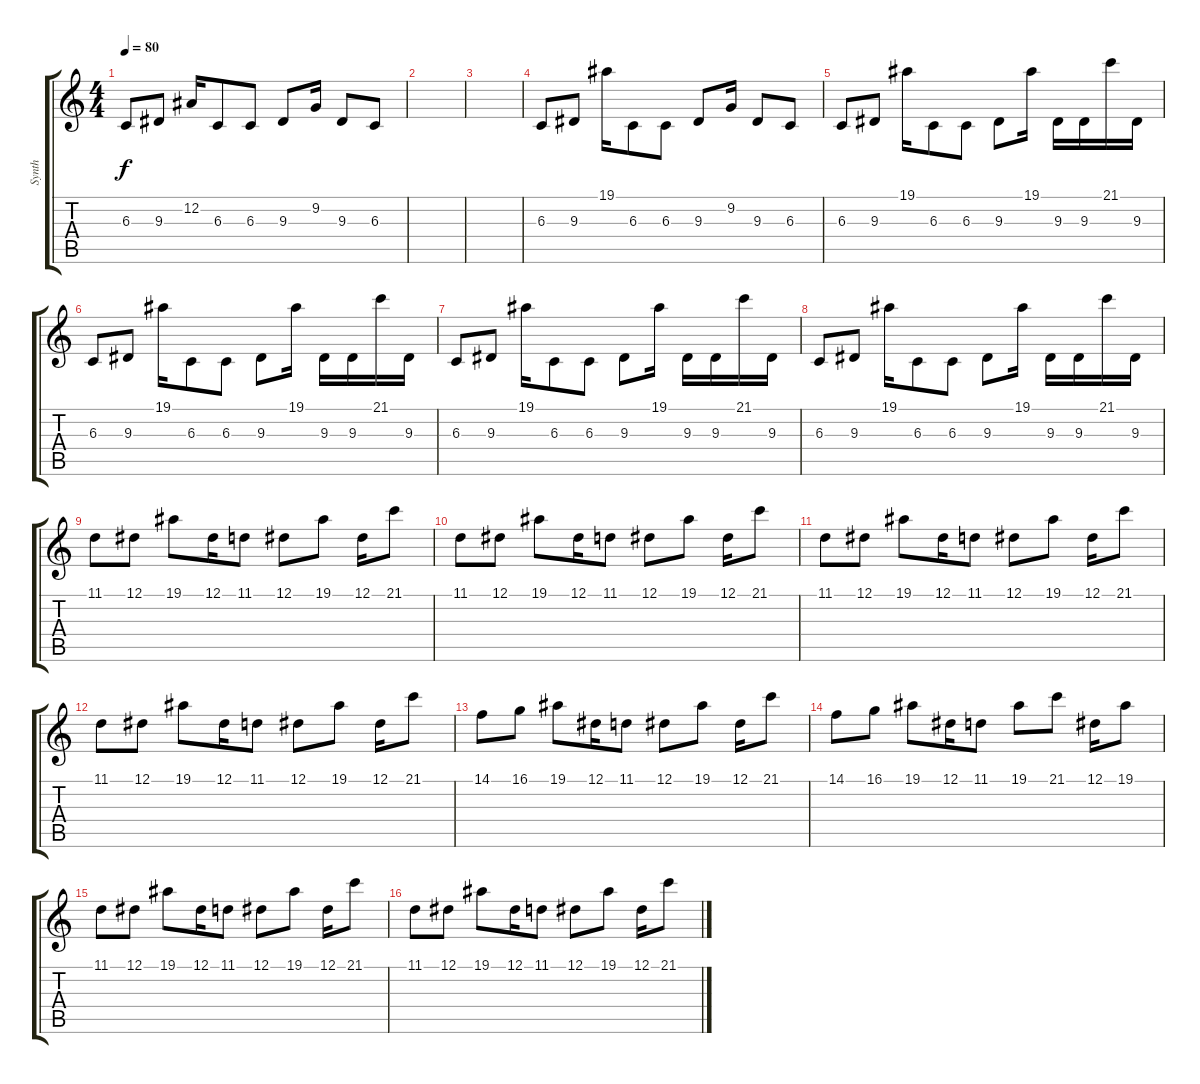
\track ("Synth" "Synth") {instrument drawbarorgan}
\staff {score tabs}
\tuning (Eb4 Bb3 Gb3 Db3 Ab2 Eb2) {hide}
\ts (4 4)
\tempo 80
\clef g2
\ks c
6.3.8{dy f} 9.3.8 12.2.16 6.3.8 6.3.8 9.3.8 9.2.16 9.3.8 6.3.8 |
|
|
6.3.8 9.3.8 19.1.16 6.3.8 6.3.8 9.3.8 9.2.16 9.3.8 6.3.8 |
6.3.8 9.3.8 19.1.16 6.3.8 6.3.8 9.3.8 19.1.16 9.3.16 9.3.16 21.1.16 9.3.16 |
6.3.8 9.3.8 19.1.16 6.3.8 6.3.8 9.3.8 19.1.16 9.3.16 9.3.16 21.1.16 9.3.16 |
6.3.8 9.3.8 19.1.16 6.3.8 6.3.8 9.3.8 19.1.16 9.3.16 9.3.16 21.1.16 9.3.16 |
6.3.8 9.3.8 19.1.16 6.3.8 6.3.8 9.3.8 19.1.16 9.3.16 9.3.16 21.1.16 9.3.16 |
11.1.8 12.1.8 19.1.8 12.1.16 11.1.8 12.1.8 19.1.8 12.1.16 21.1.8 |
11.1.8 12.1.8 19.1.8 12.1.16 11.1.8 12.1.8 19.1.8 12.1.16 21.1.8 |
11.1.8 12.1.8 19.1.8 12.1.16 11.1.8 12.1.8 19.1.8 12.1.16 21.1.8 |
11.1.8 12.1.8 19.1.8 12.1.16 11.1.8 12.1.8 19.1.8 12.1.16 21.1.8 |
14.1.8 16.1.8 19.1.8 12.1.16 11.1.8 12.1.8 19.1.8 12.1.16 21.1.8 |
14.1.8 16.1.8 19.1.8 12.1.16 11.1.8 19.1.8 21.1.8 12.1.16 19.1.8 |
11.1.8 12.1.8 19.1.8 12.1.16 11.1.8 12.1.8 19.1.8 12.1.16 21.1.8 |
11.1.8 12.1.8 19.1.8 12.1.16 11.1.8 12.1.8 19.1.8 12.1.16 21.1.8
